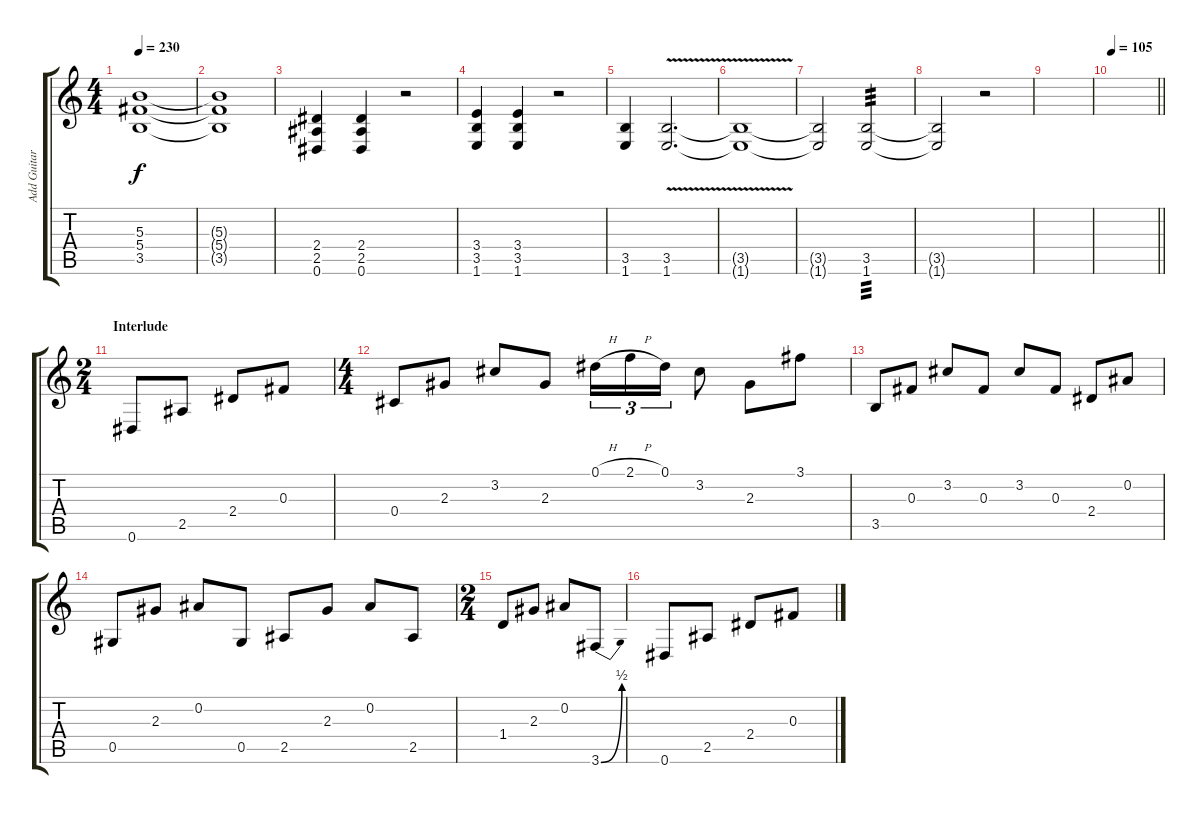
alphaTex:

\track ("Add Guitar" "Add Guitar") {instrument overdrivenguitar}
\staff {score tabs}
\tuning (Eb4 Bb3 Gb3 Db3 Ab2 Eb2) {hide}
\ts (4 4)
\tempo 230
\clef g2
\ks c
(5.3 5.4 3.5).1{dy f} |
(5.3{t} 5.4{t} 3.5{t}).1 |
(2.4 2.5 0.6).4 (2.4 2.5 0.6).4 r.2 |
(3.4 3.5 1.6).4 (3.4 3.5 1.6).4 r.2 |
(3.5 1.6).4 (3.5{v} 1.6{v}).2{d} |
(3.5{t} 1.6{t}).1 |
(3.5{t} 1.6{t}).2 (3.5 1.6).2{tp 3} |
(3.5{t} 1.6{t}).2 r.2 |
|
\tempo 105
\barLineRight lightlight
|
\ts (2 4)
\section ("" "Interlude")
0.6.8{instrument electricguitarclean} 2.5.8 2.4.8 0.3.8 |
\ts (4 4)
0.4.8 2.3.8 3.2.8 2.3.8 0.1{h}.16{tu (3 2)} 2.1{h}.16{tu (3 2)} 0.1.16{tu (3 2)} 3.2.8 2.3.8 3.1.8 |
3.5.8 0.3.8 3.2.8 0.3.8 3.2.8 0.3.8 2.4.8 0.2.8 |
0.5.8 2.3.8 0.2.8 0.5.8 2.5.8 2.3.8 0.2.8 2.5.8 |
\ts (2 4)
1.4.8 2.3.8 0.2.8 3.6{be (bend 0 0 60 2)}.8 |
0.6.8 2.5.8 2.4.8 0.3.8
